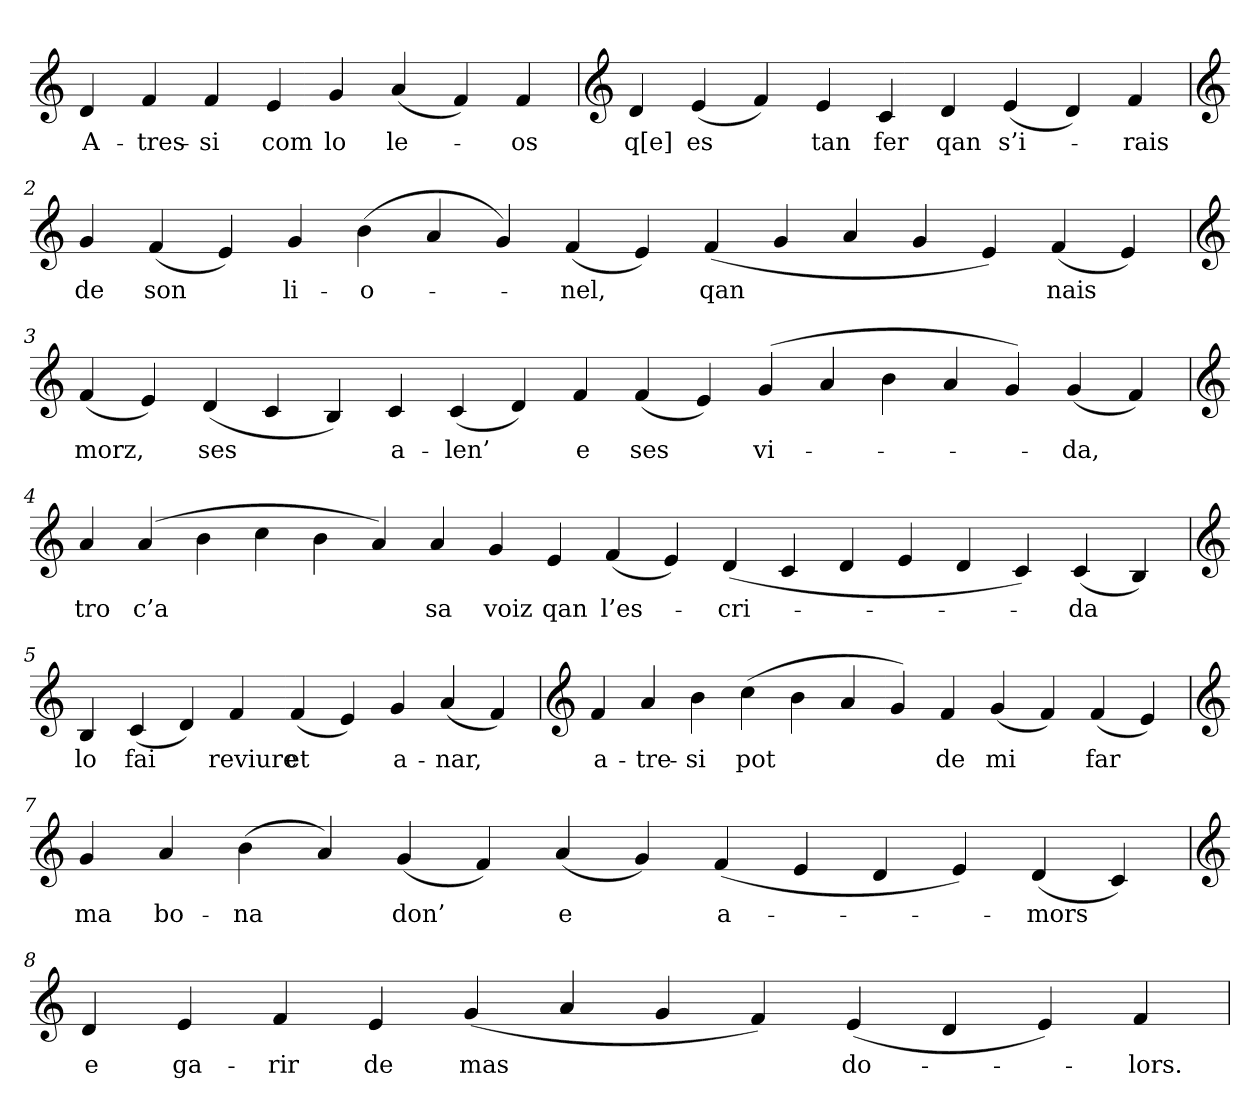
**kern	**text
*part1	*part1
*staff1	*staff1
*clefG2	*
=	=
4d	A-
4f	-tres-
4f	-si
4e	com
4g	lo
(4a	le-
4f)	.
4f	-os
=1	=1
*clefG2	*
4d	q[e]
(4e	es
4f)	.
4e	tan
4c	fer
4d	qan
(4e	s’i-
4d)	.
4f	-rais
=2	=2
*clefG2	*
4g	de
(4f	son
4e)	.
4g	li-
(4b	-o-
4a	.
4g)	.
(4f	-nel,
4e)	.
(4f	qan
4g	.
4a	.
4g	.
4e)	.
(4f	nais
4e)	.
=3	=3
*clefG2	*
(4f	morz,
4e)	.
(4d	ses
4c	.
4B)	.
4c	a-
(4c	-len’
4d)	.
4f	e
(4f	ses
4e)	.
(4g	vi-
4a	.
4b	.
4a	.
4g)	.
(4g	-da,
4f)	.
=4	=4
*clefG2	*
4a	tro
(4a	c’a
4b	.
4cc	.
4b	.
4a)	.
4a	sa
4g	voiz
4e	qan
(4f	l’es-
4e)	.
(4d	-cri-
4c	.
4d	.
4e	.
4d	.
4c)	.
(4c	-da
4B)	.
=5	=5
*clefG2	*
4B	lo
(4c	fai
4d)	.
4f	reviure
(4f	et
4e)	.
4g	a-
(4a	-nar,
4f)	.
=6	=6
*clefG2	*
4f	a-
4a	-tre-
4b	-si
(4cc	pot
4b	.
4a	.
4g)	.
4f	de
(4g	mi
4f)	.
(4f	far
4e)	.
=7	=7
*clefG2	*
4g	ma
4a	bo-
(4b	-na
4a)	.
(4g	don’
4f)	.
(4a	e
4g)	.
(4f	a-
4e	.
4d	.
4e)	.
(4d	-mors
4c)	.
=8	=8
*clefG2	*
4d	e
4e	ga-
4f	-rir
4e	de
(4g	mas
4a	.
4g	.
4f)	.
(4e	do-
4d	.
4e)	.
4f	-lors.
=	=
*-	*-
